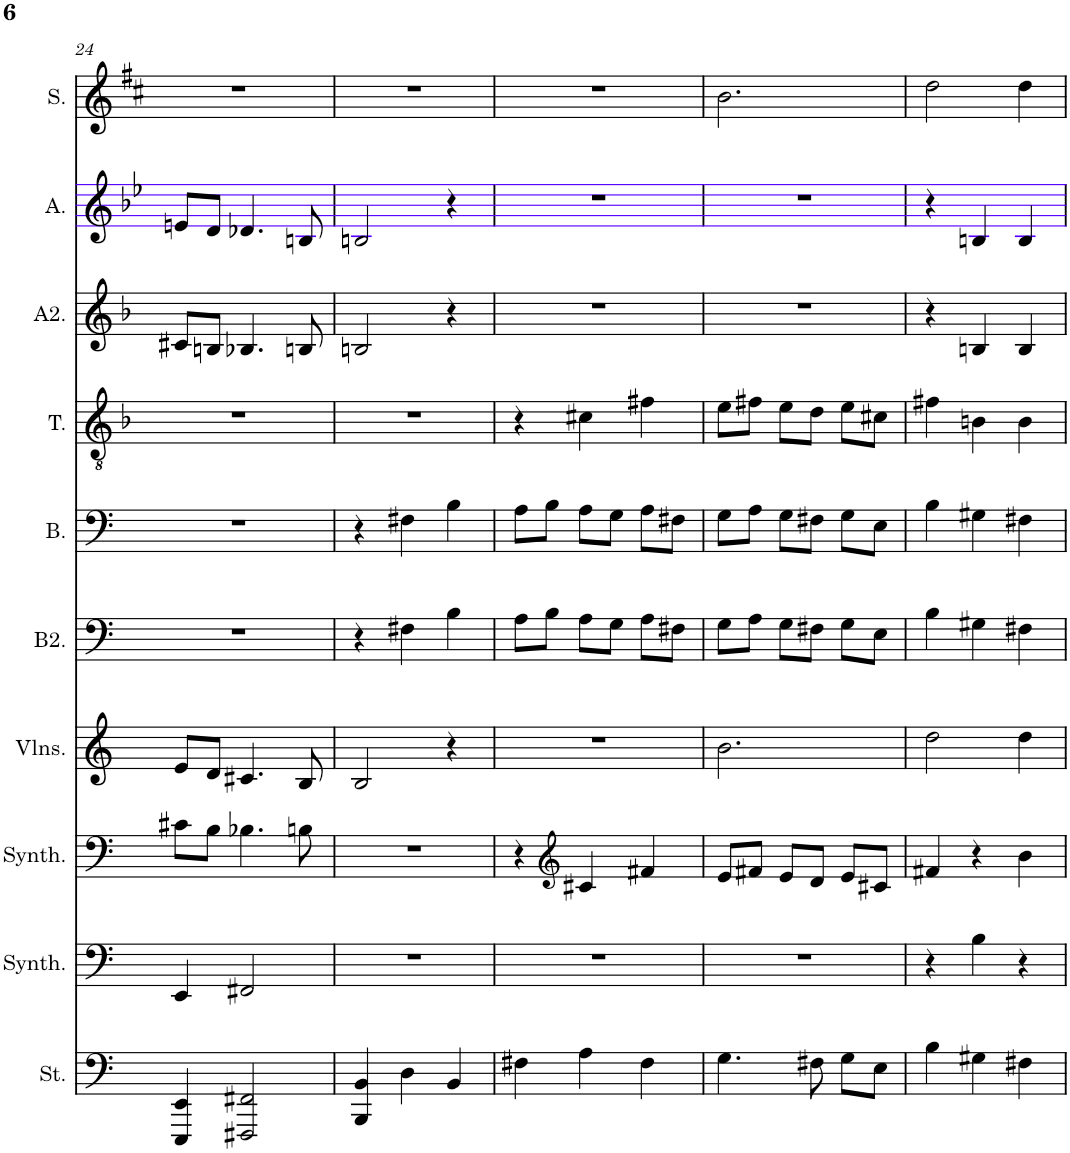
**kern	**kern	**kern	**kern	**kern	**kern	**kern	**kern	**kern	**kern
*part10	*part9	*part8	*part7	*part6	*part5	*part4	*part3	*part2	*part1
*staff10	*staff9	*staff8	*staff7	*staff6	*staff5	*staff4	*staff3	*staff2	*staff1
*I"Cordes, D'Bass/Strings, etc	*I"Synthétiseur d'instruments à cordes, Synth strings, etc	*I"Synthétiseur d'instruments à cordes, Synth strings 2	*I"Violons, 1st violins	*I"Basse 2	*I"Basse	*I"Ténor	*I"Alto 2	*I"Alto	*I"Soprano
*I'St.	*I'Synth.	*I'Synth.	*I'Vlns.	*I'B2.	*I'B.	*I'T.	*I'A2.	*I'A.	*I'S.
!!LO:PB:g=z
*clefF4	*clefG2	*clefF4	*clefG2	*clefF4	*clefF4	*clefGv2	*clefG2	*clefG2	*clefG2
*k[]	*k[]	*k[]	*k[]	*k[]	*k[]	*k[b-]	*k[b-]	*k[b-e-]	*k[f#c#]
*M3/4	*M3/4	*M3/4	*M3/4	*M3/4	*M3/4	*M3/4	*M3/4	*M3/4	*M3/4
=24	=24	=24	=24	=24	=24	=24	=24	=24	=24
4EEE/ 4EE/	4EE/	8c#X\L	8e/L	2.r	2.r	2.r	8c#X/L	8en/L	2.r
.	.	8B\J	8d/J	.	.	.	8Bn/J	8d/J	.
2FFF#X/ 2FF#X/	2FF#X/	4.B-X\	4.c#X/	.	.	.	4.B-X/	4.d-X/	.
.	.	8Bn\	8B/	.	.	.	8Bn/	8Bn/	.
=25	=25	=25	=25	=25	=25	=25	=25	=25	=25
4BBB/ 4BB/	2.r	2.r	2B/	4r	4r	2.r	2Bn/	2Bn/	2.r
4D\	.	.	.	4F#X\	4F#X\	.	.	.	.
4BB/	.	.	4r	4B\	4B\	.	4r	4r	.
=26	=26	=26	=26	=26	=26	=26	=26	=26	=26
4F#X\	2.r	4r	2.r	8A\L	8A\L	4r	2.r	2.r	2.r
.	.	.	.	8B\J	8B\J	.	.	.	.
*	*	*clefG2	*	*	*	*	*	*	*
4A\	.	4c#X/	.	8A\L	8A\L	4c#X\	.	.	.
.	.	.	.	8G\J	8G\J	.	.	.	.
4F#\	.	4f#X/	.	8A\L	8A\L	4f#X\	.	.	.
.	.	.	.	8F#X\J	8F#X\J	.	.	.	.
=27	=27	=27	=27	=27	=27	=27	=27	=27	=27
4.G\	2.r	8e/L	2.b\	8G\L	8G\L	8e\L	2.r	2.r	2.b\
.	.	8f#X/J	.	8A\J	8A\J	8f#X\J	.	.	.
.	.	8e/L	.	8G\L	8G\L	8e\L	.	.	.
8F#X\	.	8d/J	.	8F#X\J	8F#X\J	8d\J	.	.	.
8G\L	.	8e/L	.	8G\L	8G\L	8e\L	.	.	.
8E\J	.	8c#X/J	.	8E\J	8E\J	8c#X\J	.	.	.
=28	=28	=28	=28	=28	=28	=28	=28	=28	=28
4B\	4r	4f#X/	2dd\	4B\	4B\	4f#X\	4r	4r	2dd\
4G#X\	4B\	4r	.	4G#X\	4G#X\	4Bn\	4Bn/	4Bn/	.
4F#X\	4r	4b\	4dd\	4F#X\	4F#X\	4B\	4B/	4B/	4dd\
=	=	=	=	=	=	=	=	=	=
*-	*-	*-	*-	*-	*-	*-	*-	*-	*-
